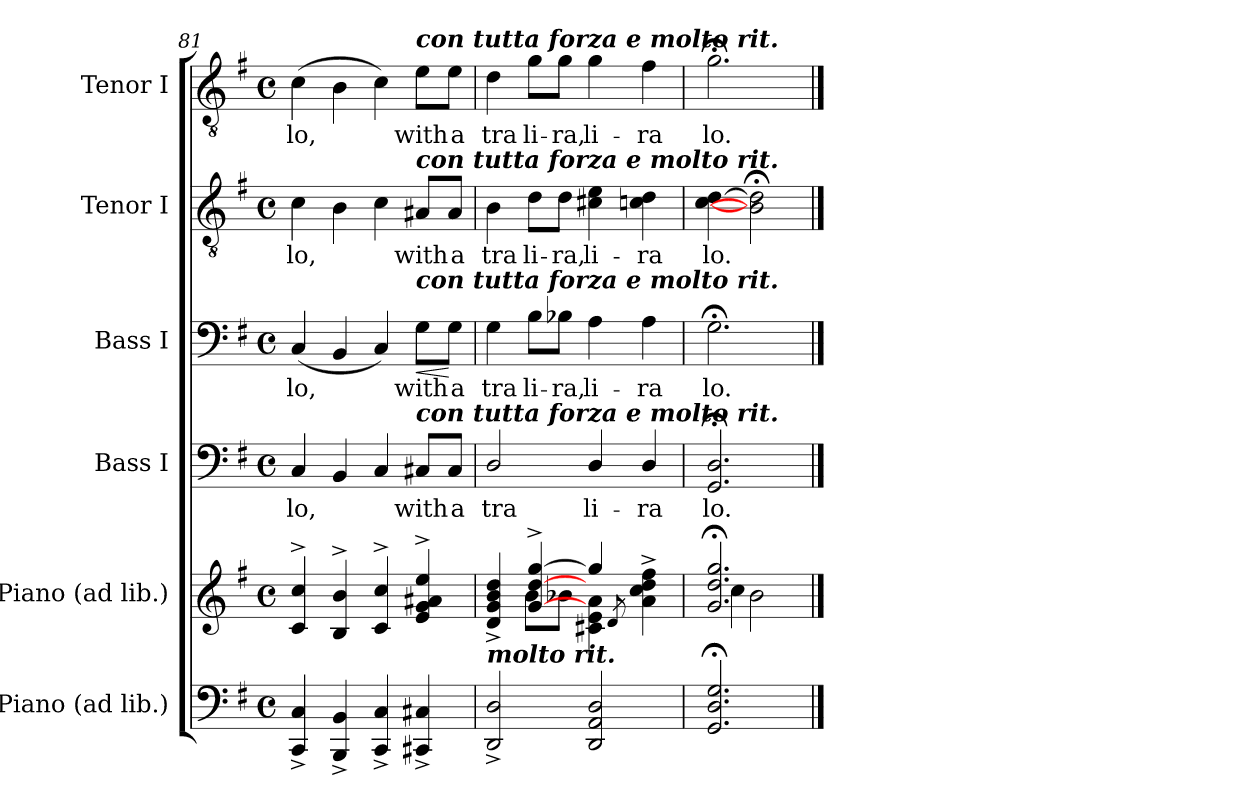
**kern	**kern	**kern	**text	**kern	**text	**dynam	**kern	**text	**kern	**text
*part6	*part5	*part4	*part4	*part3	*part3	*part3	*part2	*part2	*part1	*part1
*staff6	*staff5	*staff4	*staff4	*staff3	*staff3	*staff3	*staff2	*staff2	*staff1	*staff1
*I"Piano (ad lib.)	*I"Piano (ad lib.)	*I"Bass I	*	*I"Bass I	*	*	*I"Tenor I	*	*I"Tenor I	*
*	*	*I'B	*	*I'B	*	*	*I'T	*	*I'T	*
!!LO:LB:g=z
*clefF4	*clefG2	*clefF4	*	*clefF4	*	*	*clefGv2	*	*clefGv2	*
*k[f#]	*k[f#]	*k[f#]	*	*k[f#]	*	*	*k[f#]	*	*k[f#]	*
*G:	*G:	*G:	*	*G:	*	*	*G:	*	*G:	*
*M4/4	*M4/4	*M4/4	*	*M4/4	*	*	*M4/4	*	*M4/4	*
*met(c)	*met(c)	*met(c)	*	*met(c)	*	*	*met(c)	*	*met(c)	*
=81	=81	=81	=81	=81	=81	=81	=81	=81	=81	=81
*	*^	*	*	*	*	*	*	*	*	*
!	!	!	!	!LO:LY:b	!	!LO:LY:b	!	!	!LO:LY:b	!	!LO:LY:b
4CC^ 4C^	4c^ 4cc^	1ryy	4C	lo,	(<4C	lo,	.	4c	lo,	(>4c	lo,
4BBB^ 4BB^	4B^ 4b^	.	4BB	.	4BB	.	.	4B	.	4B	.
4CC^ 4C^	4c^ 4cc^	.	4C	.	4C)	.	.	4c	.	4c)	.
!	!	!	!	!	!	!	!	!	!	!LO:TX:a:Bi:t=con tutta forza e molto rit.	!
!	!	!	!	!	!	!	!	!LO:TX:a:Bi:t=con tutta forza e molto rit.	!	!	!
!	!	!	!	!	!LO:TX:a:Bi:t=con tutta forza e molto rit.	!	!	!	!	!	!
!	!	!	!LO:TX:a:Bi:t=con tutta forza e molto rit.	!	!	!	!	!	!	!	!
!	!	!	!	!LO:LY:b	!	!LO:LY:b	!LO:HP:b	!	!LO:LY:b	!	!LO:LY:b
4CC#X^ 4C#X^	4e^ 4g^ 4a#X^ 4ee^	.	8C#X/L	with	8G\L	with	<	8A#X/L	with	8e\L	with
!	!	!	!	!LO:LY:b	!	!LO:LY:b	!	!	!LO:LY:b	!	!LO:LY:b
.	.	.	8C#/J	a	8G\J	a	[	8A#/J	a	8e\J	a
=82	=82	=82	=82	=82	=82	=82	=82	=82	=82	=82	=82
!LO:TX:a:Bi:t=molto rit.	!	!	!	!	!	!	!	!	!	!	!
!	!	!	!	!LO:LY:b	!	!LO:LY:b	!	!	!LO:LY:b	!	!LO:LY:b
2DD^ 2D^	4d^ 4g^ 4b^ 4dd^	4ryy	2D/	tra	4G	tra	.	4B	tra	4d	tra
!	!	!	!	!	!	!LO:LY:b	!	!	!LO:LY:b	!	!LO:LY:b
.	[4g/^ [4dd/^ [4gg/^	8b\L	.	.	8B\L	li-	.	8d\L	li-	8g\L	li-
!	!	!	!	!	!	!LO:LY:b	!	!	!LO:LY:b	!	!LO:LY:b
.	.	8b-X\J	.	.	8B-X\J	-ra,	.	8d\J	-ra,	8g\J	-ra,
!	!	!	!	!LO:LY:b	!	!LO:LY:b	!	!	!LO:LY:b	!	!LO:LY:b
2DD 2AA 2D	4gg/]	4c#X\ 4e\ 4a\	4D/	li-	4A	li-	.	4c#X 4e	li-	4g	li-
.	8qd	.	.	.	.	.	.	.	.	.	.
!	!	!	!	!LO:LY:b	!	!LO:LY:b	!	!	!LO:LY:b	!	!LO:LY:b
.	4a^ 4cc^ 4dd^ 4ff#^	4ryy	4D/	-ra	4A	-ra	.	4cn 4d	-ra	4f#	-ra
=83	=83	=83	=83	=83	=83	=83	=83	=83	=83	=83	=83
!	!	!	!	!LO:LY:b	!	!LO:LY:b	!	!	!LO:LY:b	!	!LO:LY:b
2.GG; 2.D; 2.G;	2.g/;< 2.dd/;< 2.gg/;<	4cc\	2.GG;< 2.D;<	lo.	2.G;<	lo.	.	[4c [4d	lo.	2.g;<	lo.
.	.	2b\	.	.	.	.	.	2B];< 2d];<	.	.	.
*	*v	*v	*	*	*	*	*	*	*	*	*
==	==	==	==	==	==	==	==	==	==	==
*-	*-	*-	*-	*-	*-	*-	*-	*-	*-	*-
